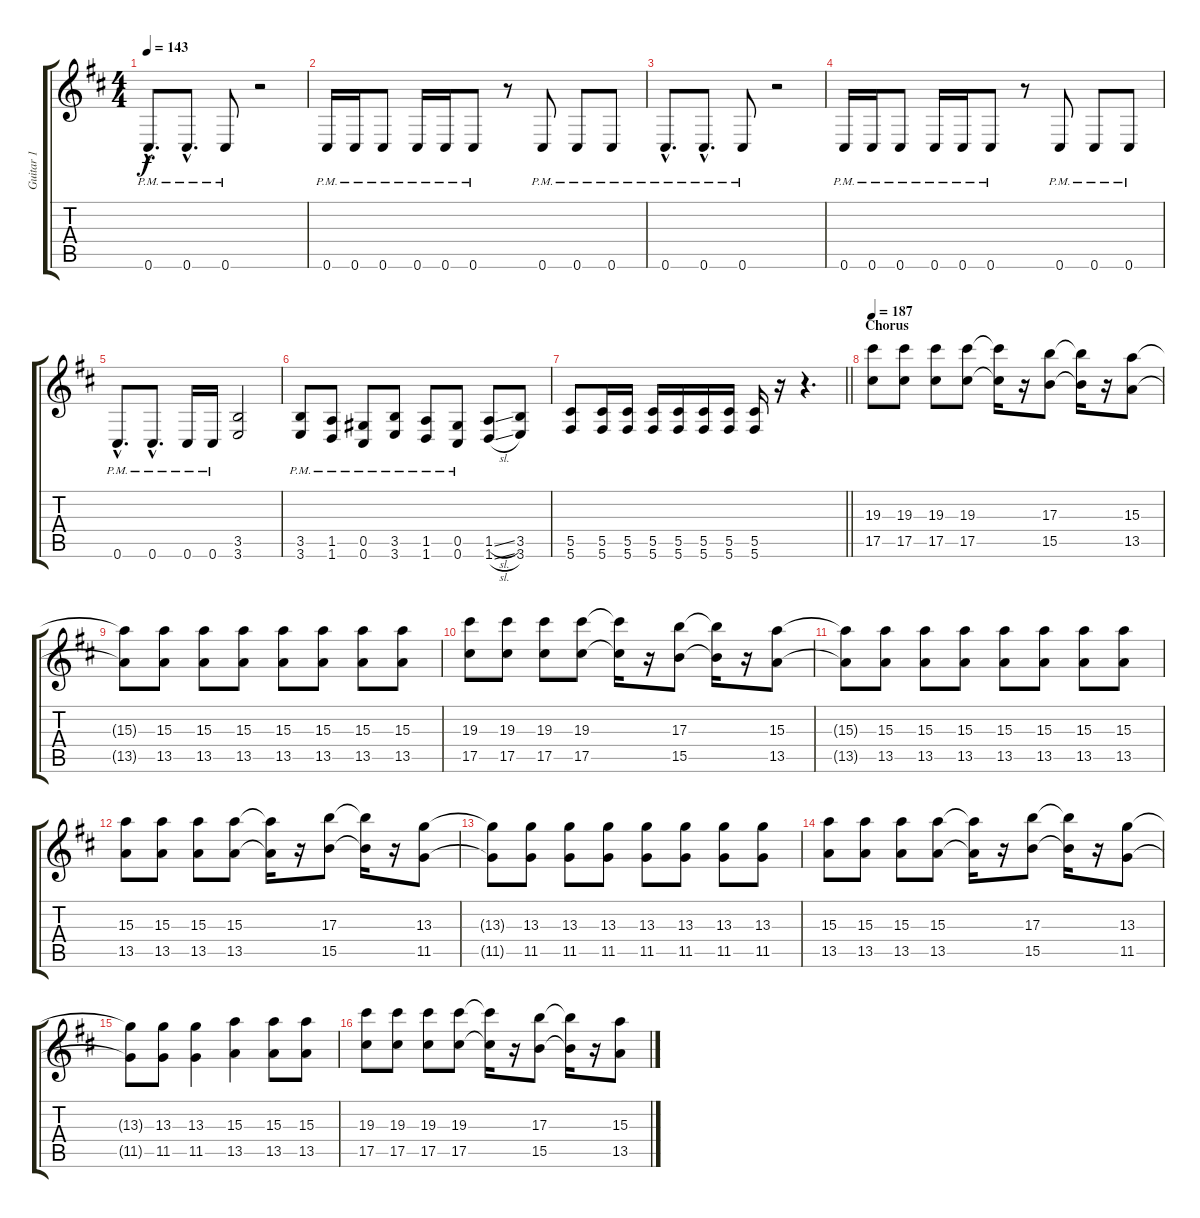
\track ("Guitar 1" "Guitar 1") {instrument overdrivenguitar}
\staff {score tabs}
\tuning (Eb4 Bb3 Gb3 Db3 Ab2 Db2) {hide}
\ts (4 4)
\tempo 143
\clef g2
\ks d
0.6{hac pm}.8{d dy f} 0.6{hac pm}.8{d} 0.6{pm}.8 r.2 |
0.6{pm}.16 0.6{pm}.16 0.6{pm}.8 0.6{pm}.16 0.6{pm}.16 0.6{pm}.8 r.8 0.6{pm}.8 0.6{pm}.8 0.6{pm}.8 |
0.6{hac pm}.8{d} 0.6{hac pm}.8{d} 0.6{pm}.8 r.2 |
0.6{pm}.16 0.6{pm}.16 0.6{pm}.8 0.6{pm}.16 0.6{pm}.16 0.6{pm}.8 r.8 0.6{pm}.8 0.6{pm}.8 0.6{pm}.8 |
0.6{hac pm}.8{d} 0.6{hac pm}.8{d} 0.6{pm}.16 0.6{pm}.16 (3.5 3.6).2 |
(3.5{pm} 3.6{pm}).8 (1.5{pm} 1.6{pm}).8 (0.5{pm} 0.6{pm}).8 (3.5{pm} 3.6{pm}).8 (1.5{pm} 1.6{pm}).8 (0.5{pm} 0.6{pm}).8 (1.5{sl} 1.6{sl}).8 (3.5 3.6).8 |
\barLineRight lightlight
(5.5 5.6).8 (5.5 5.6).16 (5.5 5.6).16 (5.5 5.6).16 (5.5 5.6).16 (5.5 5.6).16 (5.5 5.6).16 (5.5 5.6).16 r.16 r.4{d} |
\section ("" "Chorus")
\tempo 187
(19.3 17.5).8 (19.3 17.5).8 (19.3 17.5).8 (19.3 17.5).8 (19.3{t} 17.5{t}).16 r.16 (17.3 15.5).8 (17.3{t} 15.5{t}).16 r.16 (15.3 13.5).8 |
(15.3{t} 13.5{t}).8 (15.3 13.5).8 (15.3 13.5).8 (15.3 13.5).8 (15.3 13.5).8 (15.3 13.5).8 (15.3 13.5).8 (15.3 13.5).8 |
(19.3 17.5).8 (19.3 17.5).8 (19.3 17.5).8 (19.3 17.5).8 (19.3{t} 17.5{t}).16 r.16 (17.3 15.5).8 (17.3{t} 15.5{t}).16 r.16 (15.3 13.5).8 |
(15.3{t} 13.5{t}).8 (15.3 13.5).8 (15.3 13.5).8 (15.3 13.5).8 (15.3 13.5).8 (15.3 13.5).8 (15.3 13.5).8 (15.3 13.5).8 |
(15.3 13.5).8 (15.3 13.5).8 (15.3 13.5).8 (15.3 13.5).8 (15.3{t} 13.5{t}).16 r.16 (17.3 15.5).8 (17.3{t} 15.5{t}).16 r.16 (13.3 11.5).8 |
(13.3{t} 11.5{t}).8 (13.3 11.5).8 (13.3 11.5).8 (13.3 11.5).8 (13.3 11.5).8 (13.3 11.5).8 (13.3 11.5).8 (13.3 11.5).8 |
(15.3 13.5).8 (15.3 13.5).8 (15.3 13.5).8 (15.3 13.5).8 (15.3{t} 13.5{t}).16 r.16 (17.3 15.5).8 (17.3{t} 15.5{t}).16 r.16 (13.3 11.5).8 |
(13.3{t} 11.5{t}).8 (13.3 11.5).8 (13.3 11.5).4 (15.3 13.5).4 (15.3 13.5).8 (15.3 13.5).8 |
(19.3 17.5).8 (19.3 17.5).8 (19.3 17.5).8 (19.3 17.5).8 (19.3{t} 17.5{t}).16 r.16 (17.3 15.5).8 (17.3{t} 15.5{t}).16 r.16 (15.3 13.5).8
